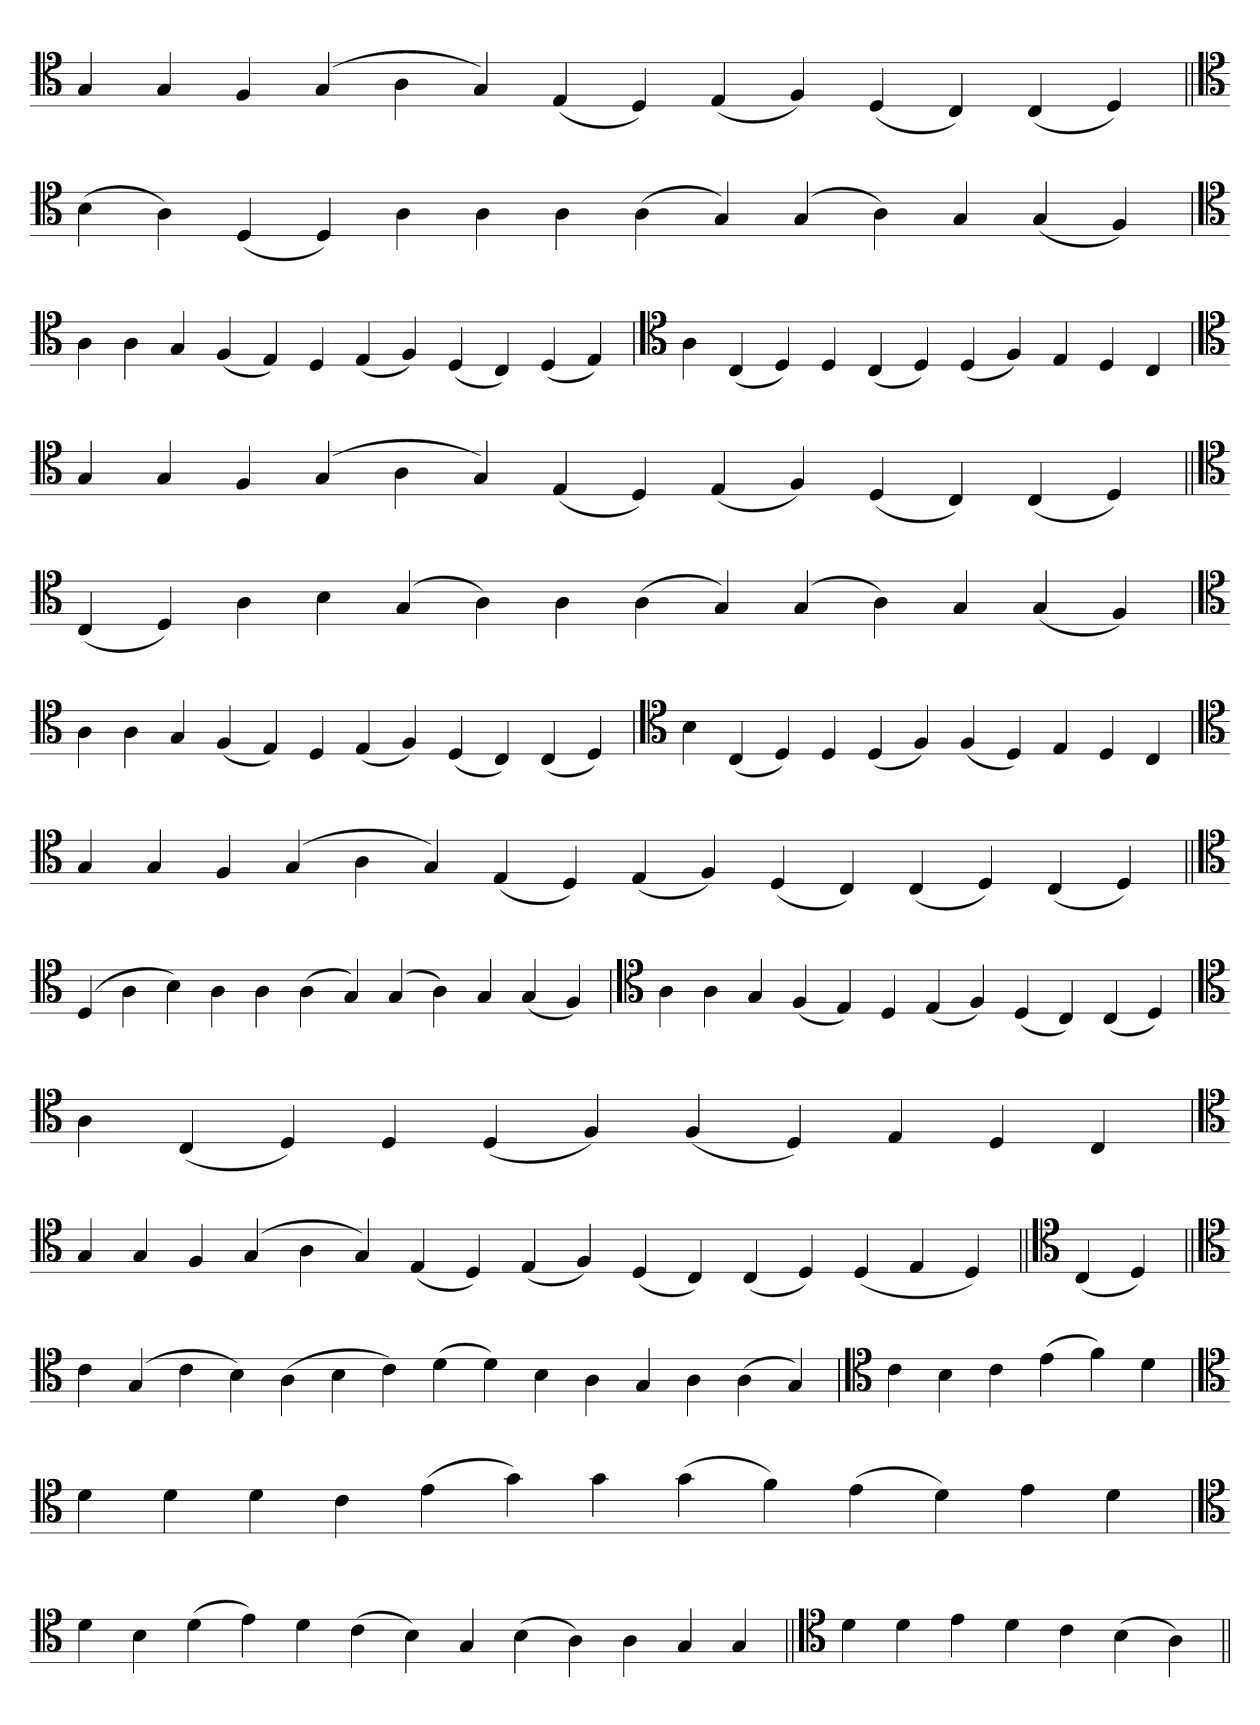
**kern
*part1
*staff1
*clefC4
=
4G
4G
4F
(4G
4A
4G)
(4E
4D)
(4E
4F)
(4D
4C)
(4C
4D)
=||
*clefC4
(4B
4A)
(4D
4D)
4A
4A
4A
(4A
4G)
(4G
4A)
4G
(4G
4F)
=`
*clefC4
4A
4A
4G
(4F
4E)
4D
(4E
4F)
(4D
4C)
(4D
4E)
='
*clefC4
4A
(4C
4D)
4D
(4C
4D)
(4D
4F)
4E
4D
4C
=`
*clefC4
4G
4G
4F
(4G
4A
4G)
(4E
4D)
(4E
4F)
(4D
4C)
(4C
4D)
=||
*clefC4
(4C
4D)
4A
4B
(4G
4A)
4A
(4A
4G)
(4G
4A)
4G
(4G
4F)
=`
*clefC4
4A
4A
4G
(4F
4E)
4D
(4E
4F)
(4D
4C)
(4C
4D)
='
*clefC4
4B
(4C
4D)
4D
(4D
4F)
(4F
4D)
4E
4D
4C
=`
*clefC4
4G
4G
4F
(4G
4A
4G)
(4E
4D)
(4E
4F)
(4D
4C)
(4C
4D)
(4C
4D)
=||
*clefC4
(4D
4A
4B)
4A
4A
(4A
4G)
(4G
4A)
4G
(4G
4F)
=`
*clefC4
4A
4A
4G
(4F
4E)
4D
(4E
4F)
(4D
4C)
(4C
4D)
='
*clefC4
4A
(4C
4D)
4D
(4D
4F)
(4F
4D)
4E
4D
4C
=`
*clefC4
4G
4G
4F
(4G
4A
4G)
(4E
4D)
(4E
4F)
(4D
4C)
(4C
4D)
(4D
4E
4D)
=||
*clefC4
(4C
4D)
=||
*clefC4
4c
(4G
4c
4B)
(4A
4B
4c)
(4d
4d)
4B
4A
4G
4A
(4A
4G)
=`
*clefC4
4c
4B
4c
(4e
4f)
4d
='
*clefC4
4d
4d
4d
4c
(4e
4g)
4g
(4g
4f)
(4e
4d)
4e
4d
=`
*clefC4
4d
4B
(4d
4e)
4d
(4c
4B)
4G
(4B
4A)
4A
4G
4G
=||
*clefC4
4d
4d
4e
4d
4c
(4B
4A)
=||
*-
